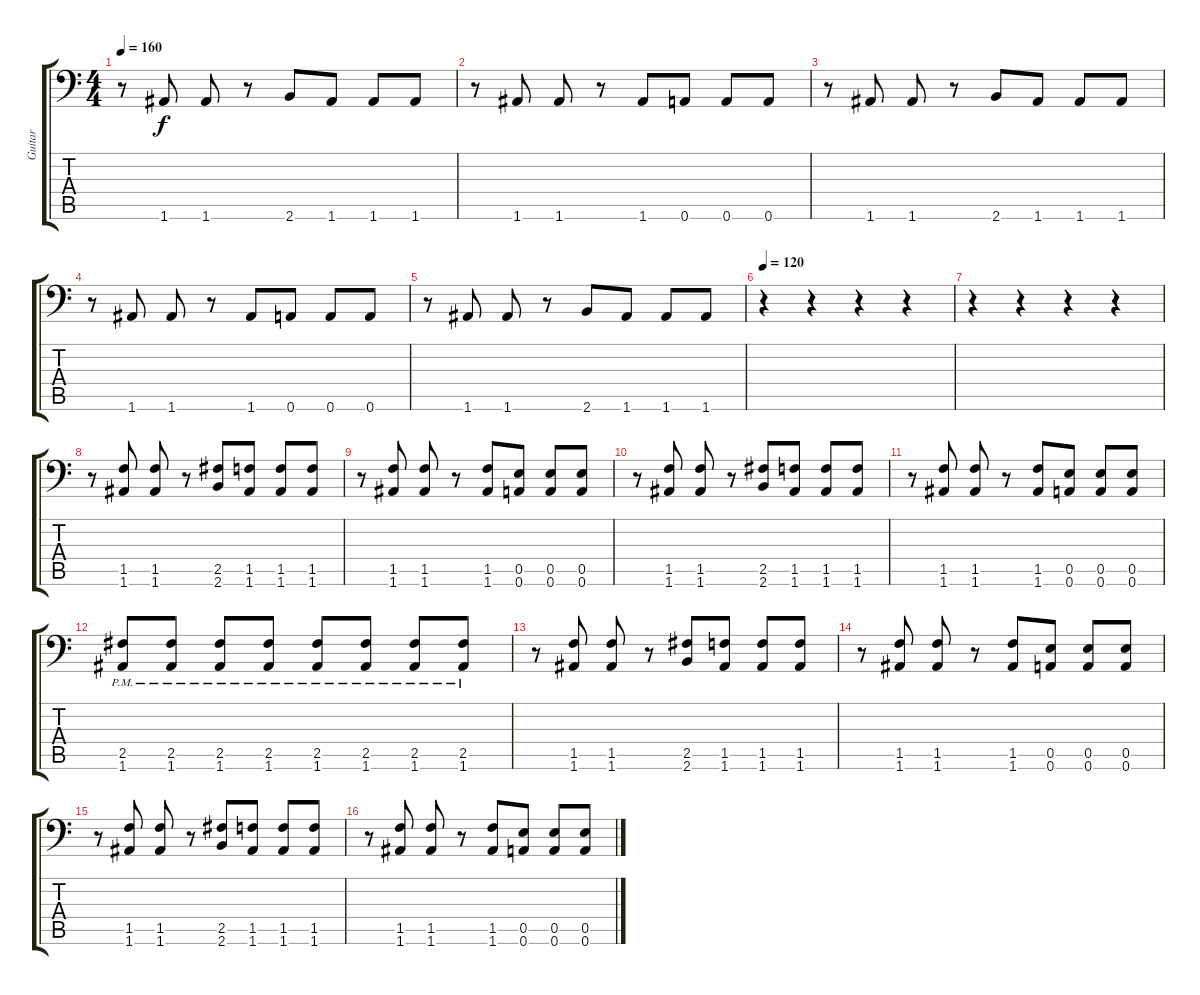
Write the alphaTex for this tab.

\track ("Guitar" "Guitar") {instrument distortionguitar}
\staff {score tabs}
\tuning (B3 Gb3 D3 A2 E2 A1) {hide}
\ts (4 4)
\tempo 160
\clef f4
\ks c
r.8{dy f} 1.6.8 1.6.8 r.8 2.6.8 1.6.8 1.6.8 1.6.8 |
r.8 1.6.8 1.6.8 r.8 1.6.8 0.6.8 0.6.8 0.6.8 |
r.8 1.6.8 1.6.8 r.8 2.6.8 1.6.8 1.6.8 1.6.8 |
r.8 1.6.8 1.6.8 r.8 1.6.8 0.6.8 0.6.8 0.6.8 |
r.8 1.6.8 1.6.8 r.8 2.6.8 1.6.8 1.6.8 1.6.8 |
\tempo 120
r.4 r.4 r.4 r.4 |
r.4 r.4 r.4 r.4 |
r.8 (1.5 1.6).8 (1.5 1.6).8 r.8 (2.5 2.6).8 (1.5 1.6).8 (1.5 1.6).8 (1.5 1.6).8 |
r.8 (1.5 1.6).8 (1.5 1.6).8 r.8 (1.5 1.6).8 (0.5 0.6).8 (0.5 0.6).8 (0.5 0.6).8 |
r.8 (1.5 1.6).8 (1.5 1.6).8 r.8 (2.5 2.6).8 (1.5 1.6).8 (1.5 1.6).8 (1.5 1.6).8 |
r.8 (1.5 1.6).8 (1.5 1.6).8 r.8 (1.5 1.6).8 (0.5 0.6).8 (0.5 0.6).8 (0.5 0.6).8 |
(2.5{pm} 1.6{pm}).8 (2.5{pm} 1.6{pm}).8 (2.5{pm} 1.6{pm}).8 (2.5{pm} 1.6{pm}).8 (2.5{pm} 1.6{pm}).8 (2.5{pm} 1.6{pm}).8 (2.5{pm} 1.6{pm}).8 (2.5{pm} 1.6{pm}).8 |
r.8 (1.5 1.6).8 (1.5 1.6).8 r.8 (2.5 2.6).8 (1.5 1.6).8 (1.5 1.6).8 (1.5 1.6).8 |
r.8 (1.5 1.6).8 (1.5 1.6).8 r.8 (1.5 1.6).8 (0.5 0.6).8 (0.5 0.6).8 (0.5 0.6).8 |
r.8 (1.5 1.6).8 (1.5 1.6).8 r.8 (2.5 2.6).8 (1.5 1.6).8 (1.5 1.6).8 (1.5 1.6).8 |
r.8 (1.5 1.6).8 (1.5 1.6).8 r.8 (1.5 1.6).8 (0.5 0.6).8 (0.5 0.6).8 (0.5 0.6).8
